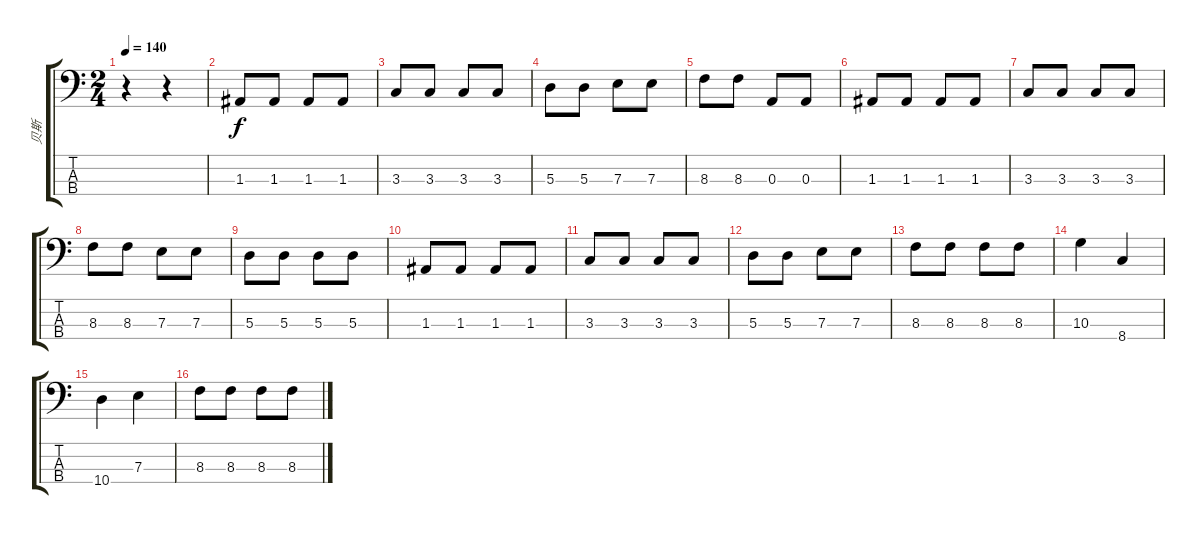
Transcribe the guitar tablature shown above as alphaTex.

\track ("贝斯" "贝斯") {instrument electricbassfinger}
\staff {score tabs}
\tuning (G2 D2 A1 E1) {hide}
\ts (2 4)
\tempo 140
\clef f4
\ks c
r.4{dy f} r.4 |
1.3.8 1.3.8 1.3.8 1.3.8 |
3.3.8 3.3.8 3.3.8 3.3.8 |
5.3.8 5.3.8 7.3.8 7.3.8 |
8.3.8 8.3.8 0.3.8 0.3.8 |
1.3.8 1.3.8 1.3.8 1.3.8 |
3.3.8 3.3.8 3.3.8 3.3.8 |
8.3.8 8.3.8 7.3.8 7.3.8 |
5.3.8 5.3.8 5.3.8 5.3.8 |
1.3.8 1.3.8 1.3.8 1.3.8 |
3.3.8 3.3.8 3.3.8 3.3.8 |
5.3.8 5.3.8 7.3.8 7.3.8 |
8.3.8 8.3.8 8.3.8 8.3.8 |
10.3.4 8.4.4 |
10.4.4 7.3.4 |
8.3.8 8.3.8 8.3.8 8.3.8
